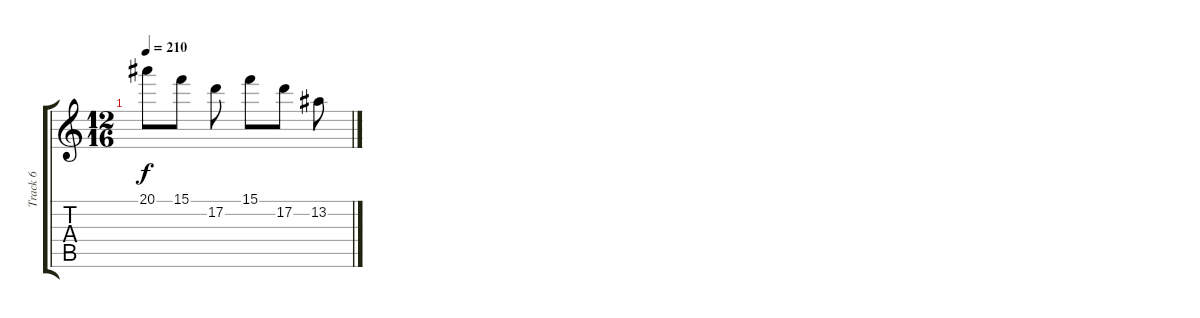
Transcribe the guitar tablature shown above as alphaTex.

\track ("Track 6" "Track 6") {instrument distortionguitar}
\staff {score tabs}
\tuning (D4 A3 F3 C3 G2 C2) {hide}
\ts (12 16)
\tempo 210
\clef g2
\ks c
20.1.8{dy f} 15.1.8 17.2.8 15.1.8 17.2.8 13.2.8
